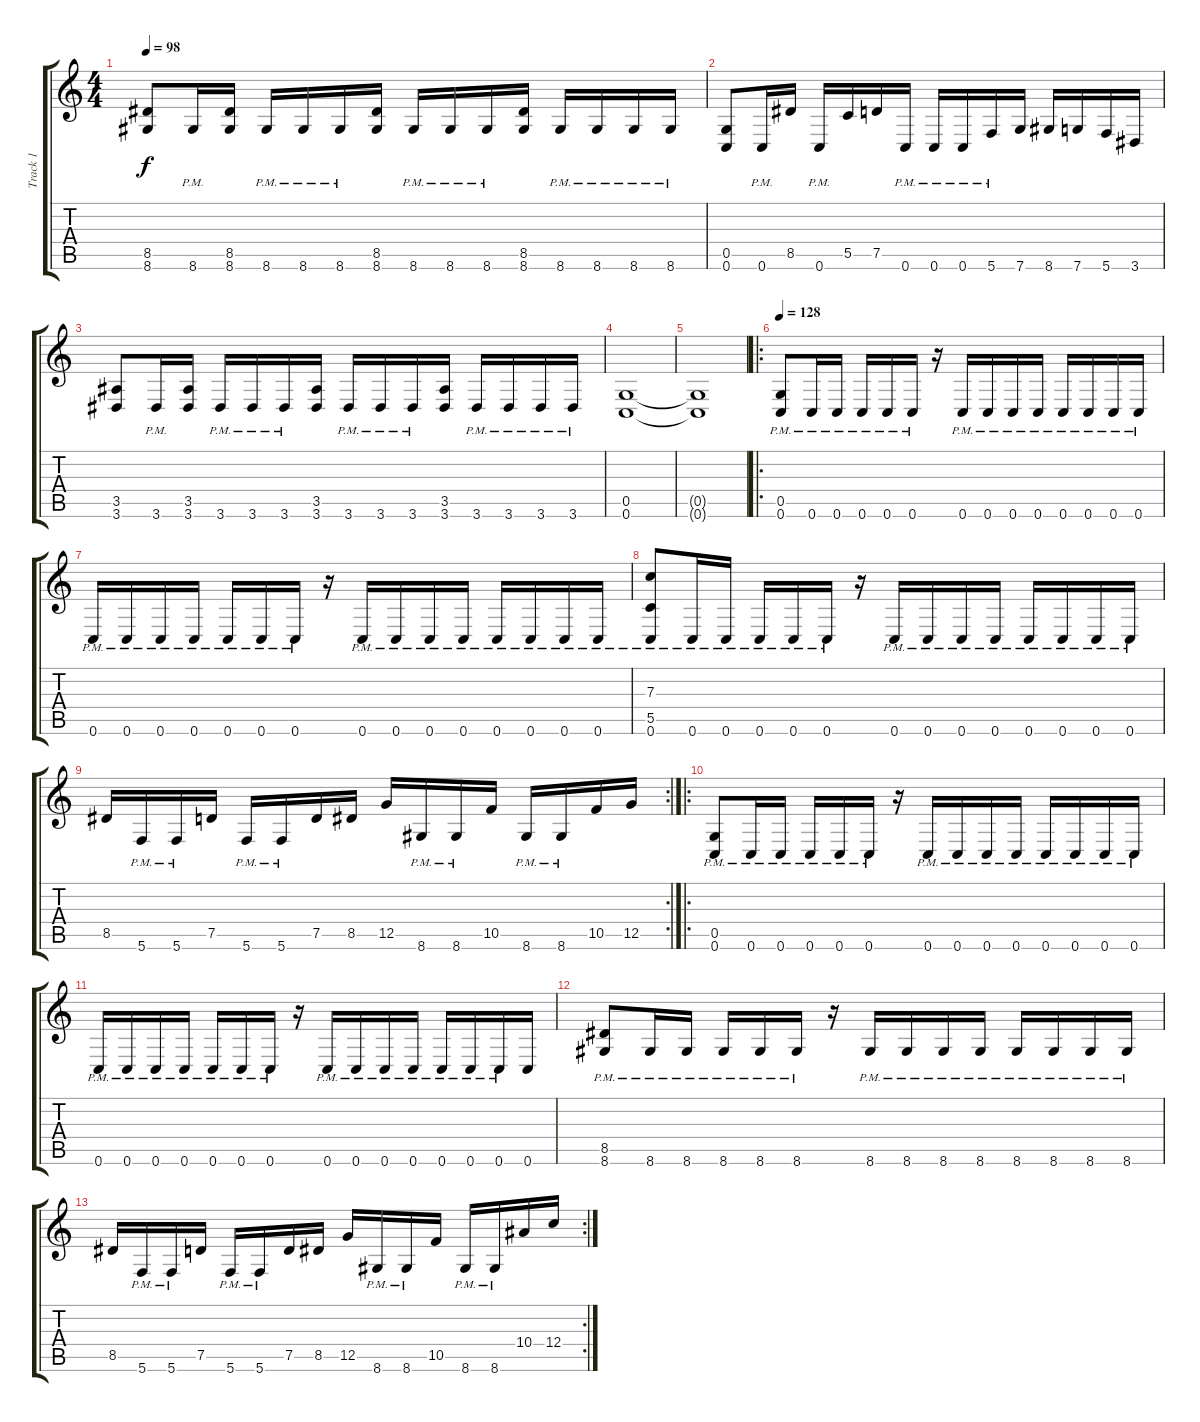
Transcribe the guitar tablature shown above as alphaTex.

\track ("Track 1" "Track 1") {instrument overdrivenguitar}
\staff {score tabs}
\tuning (D4 A3 F3 C3 G2 C2) {hide}
\ts (4 4)
\tempo 98
\clef g2
\ks c
(8.5 8.6).8{dy f} 8.6{pm}.16 (8.5 8.6).16 8.6{pm}.16 8.6{pm}.16 8.6{pm}.16 (8.5 8.6).16 8.6{pm}.16 8.6{pm}.16 8.6{pm}.16 (8.5 8.6).16 8.6{pm}.16 8.6{pm}.16 8.6{pm}.16 8.6{pm}.16 |
(0.5 0.6).8 0.6{pm}.16 8.5.16 0.6{pm}.16 5.5.16 7.5.16 0.6{pm}.16 0.6{pm}.16 0.6{pm}.16 5.6{pm}.16 7.6.16 8.6.16 7.6.16 5.6.16 3.6.16 |
(3.5 3.6).8 3.6{pm}.16 (3.5 3.6).16 3.6{pm}.16 3.6{pm}.16 3.6{pm}.16 (3.5 3.6).16 3.6{pm}.16 3.6{pm}.16 3.6{pm}.16 (3.5 3.6).16 3.6{pm}.16 3.6{pm}.16 3.6{pm}.16 3.6{pm}.16 |
(0.5 0.6).1 |
(0.5{t} 0.6{t}).1 |
\ro
\tempo 128
(0.5{pm} 0.6{pm}).8 0.6{pm}.16 0.6{pm}.16 0.6{pm}.16 0.6{pm}.16 0.6{pm}.16 r.16 0.6{pm}.16 0.6{pm}.16 0.6{pm}.16 0.6{pm}.16 0.6{pm}.16 0.6{pm}.16 0.6{pm}.16 0.6{pm}.16 |
0.6{pm}.16 0.6{pm}.16 0.6{pm}.16 0.6{pm}.16 0.6{pm}.16 0.6{pm}.16 0.6{pm}.16 r.16 0.6{pm}.16 0.6{pm}.16 0.6{pm}.16 0.6{pm}.16 0.6{pm}.16 0.6{pm}.16 0.6{pm}.16 0.6{pm}.16 |
(7.3 5.5 0.6{pm}).8 0.6{pm}.16 0.6{pm}.16 0.6{pm}.16 0.6{pm}.16 0.6{pm}.16 r.16 0.6{pm}.16 0.6{pm}.16 0.6{pm}.16 0.6{pm}.16 0.6{pm}.16 0.6{pm}.16 0.6{pm}.16 0.6{pm}.16 |
\rc 2
8.5.16 5.6{pm}.16 5.6{pm}.16 7.5.16 5.6{pm}.16 5.6{pm}.16 7.5.16 8.5.16 12.5.16 8.6{pm}.16 8.6{pm}.16 10.5.16 8.6{pm}.16 8.6{pm}.16 10.5.16 12.5.16 |
\ro
(0.5{pm} 0.6{pm}).8 0.6{pm}.16 0.6{pm}.16 0.6{pm}.16 0.6{pm}.16 0.6{pm}.16 r.16 0.6{pm}.16 0.6{pm}.16 0.6{pm}.16 0.6{pm}.16 0.6{pm}.16 0.6{pm}.16 0.6{pm}.16 0.6{pm}.16 |
0.6{pm}.16 0.6{pm}.16 0.6{pm}.16 0.6{pm}.16 0.6{pm}.16 0.6{pm}.16 0.6{pm}.16 r.16 0.6{pm}.16 0.6{pm}.16 0.6{pm}.16 0.6{pm}.16 0.6{pm}.16 0.6{pm}.16 0.6{pm}.16 0.6.16 |
(8.5 8.6{pm}).8 8.6{pm}.16 8.6{pm}.16 8.6{pm}.16 8.6{pm}.16 8.6{pm}.16 r.16 8.6{pm}.16 8.6{pm}.16 8.6{pm}.16 8.6{pm}.16 8.6{pm}.16 8.6{pm}.16 8.6{pm}.16 8.6{pm}.16 |
\rc 2
8.5.16 5.6{pm}.16 5.6{pm}.16 7.5.16 5.6{pm}.16 5.6{pm}.16 7.5.16 8.5.16 12.5.16 8.6{pm}.16 8.6{pm}.16 10.5.16 8.6{pm}.16 8.6{pm}.16 10.4.16 12.4.16
